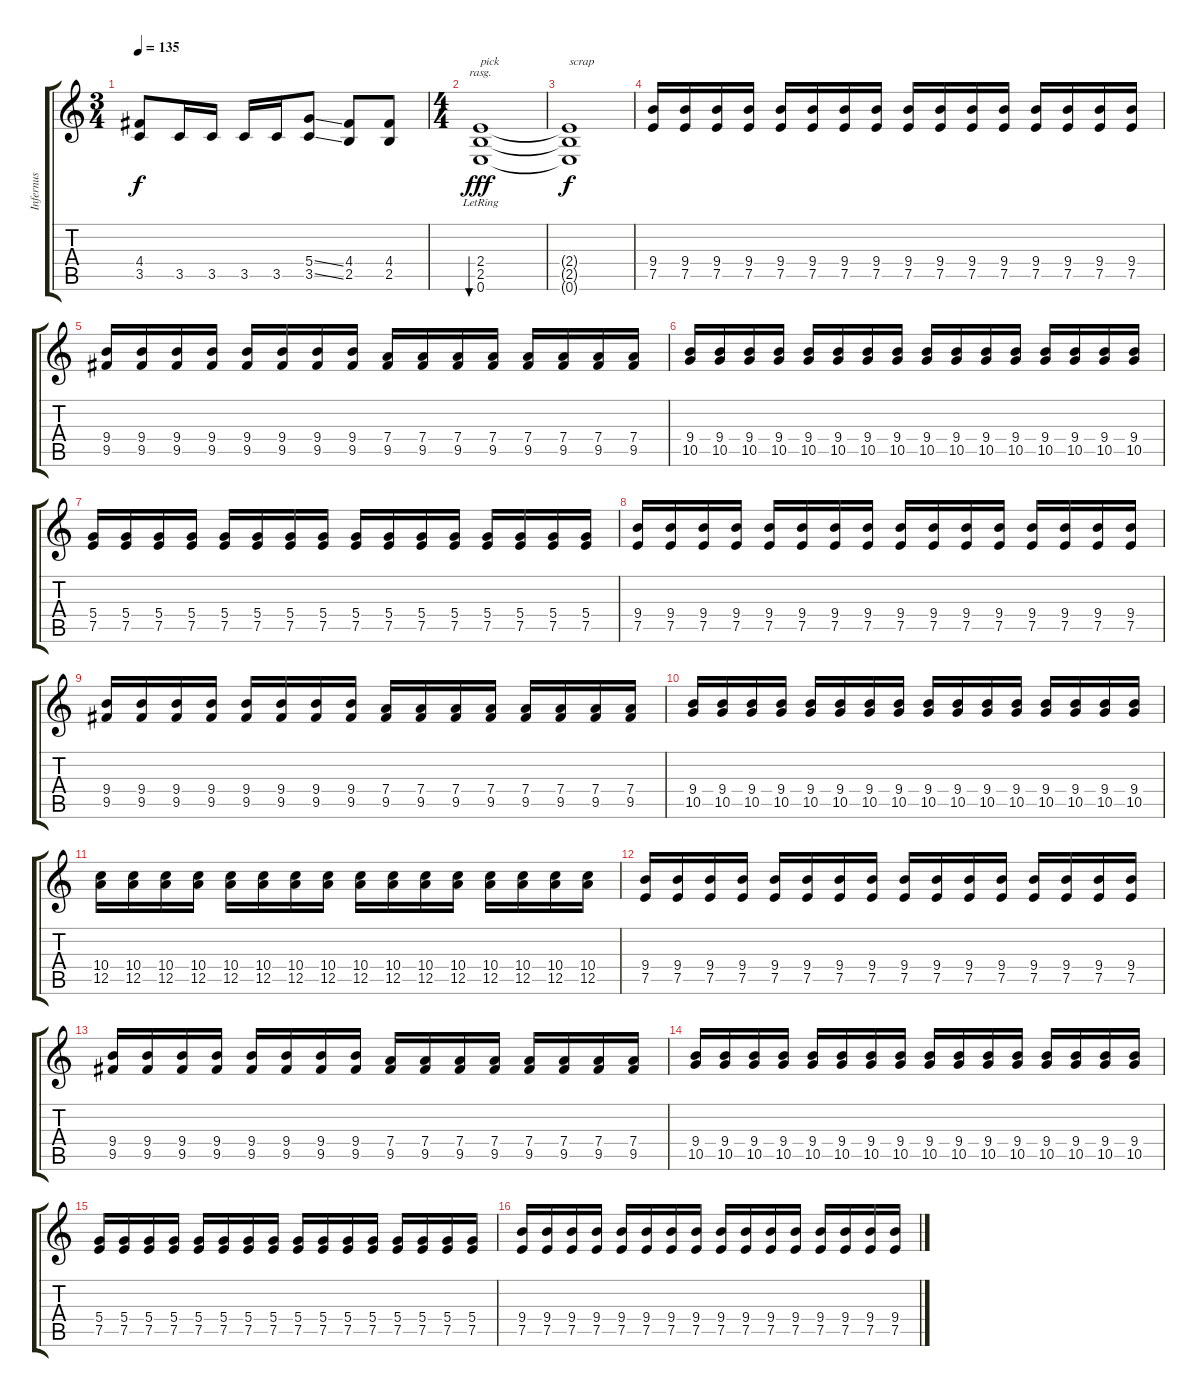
\track ("Infernus" "Infernus") {instrument distortionguitar}
\staff {score tabs}
\tuning (E4 B3 G3 D3 A2 E2) {hide}
\ts (3 4)
\tempo 135
\clef g2
\ks c
(4.4 3.5).8{dy f} 3.5.16 3.5.16 3.5.16 3.5.16 (5.4{ss} 3.5{ss}).8 (4.4 2.5).8 (4.4 2.5).8 |
\ts (4 4)
(2.4{lr} 2.5{lr} 0.6{lr}).1{bu 30 rasg ii txt "pick" dy fff} |
(2.4{t} 2.5{t} 0.6{t}).1{txt "scrap" dy f} |
(9.4 7.5).16 (9.4 7.5).16 (9.4 7.5).16 (9.4 7.5).16 (9.4 7.5).16 (9.4 7.5).16 (9.4 7.5).16 (9.4 7.5).16 (9.4 7.5).16 (9.4 7.5).16 (9.4 7.5).16 (9.4 7.5).16 (9.4 7.5).16 (9.4 7.5).16 (9.4 7.5).16 (9.4 7.5).16 |
(9.4 9.5).16 (9.4 9.5).16 (9.4 9.5).16 (9.4 9.5).16 (9.4 9.5).16 (9.4 9.5).16 (9.4 9.5).16 (9.4 9.5).16 (7.4 9.5).16 (7.4 9.5).16 (7.4 9.5).16 (7.4 9.5).16 (7.4 9.5).16 (7.4 9.5).16 (7.4 9.5).16 (7.4 9.5).16 |
(9.4 10.5).16 (9.4 10.5).16 (9.4 10.5).16 (9.4 10.5).16 (9.4 10.5).16 (9.4 10.5).16 (9.4 10.5).16 (9.4 10.5).16 (9.4 10.5).16 (9.4 10.5).16 (9.4 10.5).16 (9.4 10.5).16 (9.4 10.5).16 (9.4 10.5).16 (9.4 10.5).16 (9.4 10.5).16 |
(5.4 7.5).16 (5.4 7.5).16 (5.4 7.5).16 (5.4 7.5).16 (5.4 7.5).16 (5.4 7.5).16 (5.4 7.5).16 (5.4 7.5).16 (5.4 7.5).16 (5.4 7.5).16 (5.4 7.5).16 (5.4 7.5).16 (5.4 7.5).16 (5.4 7.5).16 (5.4 7.5).16 (5.4 7.5).16 |
(9.4 7.5).16 (9.4 7.5).16 (9.4 7.5).16 (9.4 7.5).16 (9.4 7.5).16 (9.4 7.5).16 (9.4 7.5).16 (9.4 7.5).16 (9.4 7.5).16 (9.4 7.5).16 (9.4 7.5).16 (9.4 7.5).16 (9.4 7.5).16 (9.4 7.5).16 (9.4 7.5).16 (9.4 7.5).16 |
(9.4 9.5).16 (9.4 9.5).16 (9.4 9.5).16 (9.4 9.5).16 (9.4 9.5).16 (9.4 9.5).16 (9.4 9.5).16 (9.4 9.5).16 (7.4 9.5).16 (7.4 9.5).16 (7.4 9.5).16 (7.4 9.5).16 (7.4 9.5).16 (7.4 9.5).16 (7.4 9.5).16 (7.4 9.5).16 |
(9.4 10.5).16 (9.4 10.5).16 (9.4 10.5).16 (9.4 10.5).16 (9.4 10.5).16 (9.4 10.5).16 (9.4 10.5).16 (9.4 10.5).16 (9.4 10.5).16 (9.4 10.5).16 (9.4 10.5).16 (9.4 10.5).16 (9.4 10.5).16 (9.4 10.5).16 (9.4 10.5).16 (9.4 10.5).16 |
(10.4 12.5).16 (10.4 12.5).16 (10.4 12.5).16 (10.4 12.5).16 (10.4 12.5).16 (10.4 12.5).16 (10.4 12.5).16 (10.4 12.5).16 (10.4 12.5).16 (10.4 12.5).16 (10.4 12.5).16 (10.4 12.5).16 (10.4 12.5).16 (10.4 12.5).16 (10.4 12.5).16 (10.4 12.5).16 |
(9.4 7.5).16 (9.4 7.5).16 (9.4 7.5).16 (9.4 7.5).16 (9.4 7.5).16 (9.4 7.5).16 (9.4 7.5).16 (9.4 7.5).16 (9.4 7.5).16 (9.4 7.5).16 (9.4 7.5).16 (9.4 7.5).16 (9.4 7.5).16 (9.4 7.5).16 (9.4 7.5).16 (9.4 7.5).16 |
(9.4 9.5).16 (9.4 9.5).16 (9.4 9.5).16 (9.4 9.5).16 (9.4 9.5).16 (9.4 9.5).16 (9.4 9.5).16 (9.4 9.5).16 (7.4 9.5).16 (7.4 9.5).16 (7.4 9.5).16 (7.4 9.5).16 (7.4 9.5).16 (7.4 9.5).16 (7.4 9.5).16 (7.4 9.5).16 |
(9.4 10.5).16 (9.4 10.5).16 (9.4 10.5).16 (9.4 10.5).16 (9.4 10.5).16 (9.4 10.5).16 (9.4 10.5).16 (9.4 10.5).16 (9.4 10.5).16 (9.4 10.5).16 (9.4 10.5).16 (9.4 10.5).16 (9.4 10.5).16 (9.4 10.5).16 (9.4 10.5).16 (9.4 10.5).16 |
(5.4 7.5).16 (5.4 7.5).16 (5.4 7.5).16 (5.4 7.5).16 (5.4 7.5).16 (5.4 7.5).16 (5.4 7.5).16 (5.4 7.5).16 (5.4 7.5).16 (5.4 7.5).16 (5.4 7.5).16 (5.4 7.5).16 (5.4 7.5).16 (5.4 7.5).16 (5.4 7.5).16 (5.4 7.5).16 |
(9.4 7.5).16 (9.4 7.5).16 (9.4 7.5).16 (9.4 7.5).16 (9.4 7.5).16 (9.4 7.5).16 (9.4 7.5).16 (9.4 7.5).16 (9.4 7.5).16 (9.4 7.5).16 (9.4 7.5).16 (9.4 7.5).16 (9.4 7.5).16 (9.4 7.5).16 (9.4 7.5).16 (9.4 7.5).16
